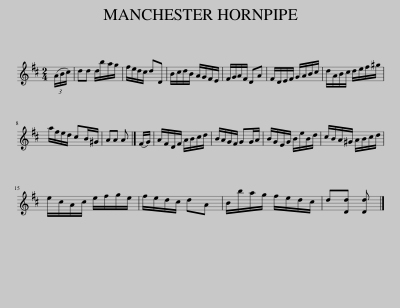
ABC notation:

X:1
L:1/8
M:2/4
I:linebreak $
K:D
V:1 treble
V:1
 (3(A/B/c/) | dd d/b/a/g/ | f/e/d/c/ dD | B/c/d/B/ A/G/F/E/ | F/G/A/F/ DA | %5
 F/D/E/F/ G/A/B/c/ | d/A/B/c/ d/e/f/^g/ |$ a/f/e/d/ cB/^G/ | AA A |] (F/G/) | %10
 A/F/D/F/ A/B/c/d/ | B/A/G/F/ GG/A/ | B/G/E/G/ B/e/B/d/ | c/B/A/^G/ A/B/c/d/ |$ e/c/A/c/ e/f/g/e/ | %15
 f/e/d/c/ dA | B/b/a/g/ f/e/d/c/ | d[Dd] [Dd] |] %18
